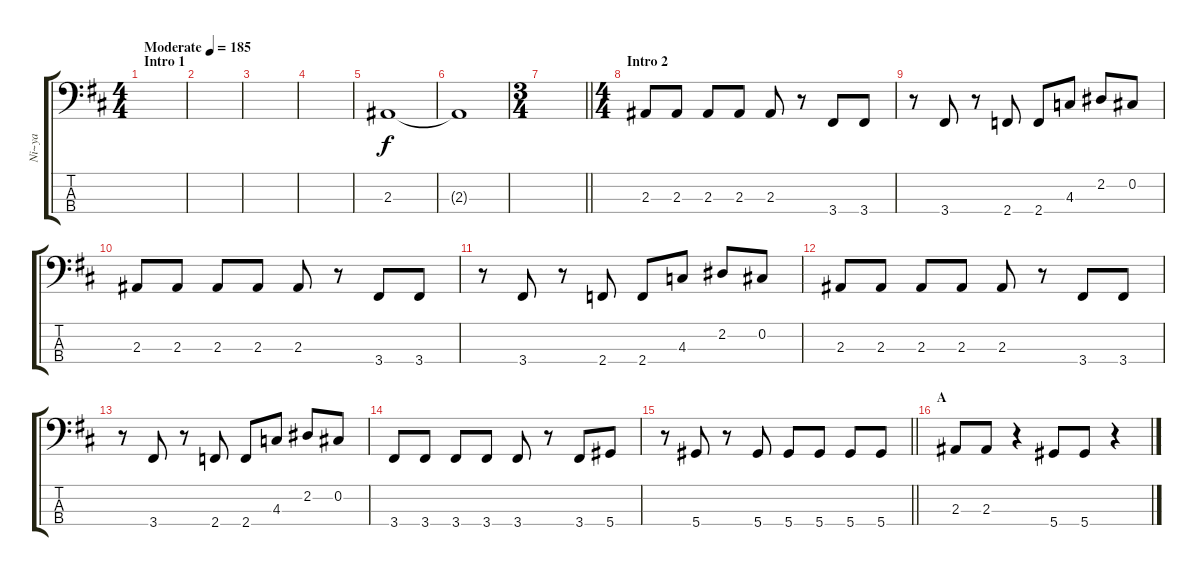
\track ("Ni~ya" "Ni~ya") {instrument electricbasspick}
\staff {score tabs}
\tuning (Gb2 Db2 Ab1 Eb1) {hide}
\ts (4 4)
\section ("" "Intro 1")
\tempo (185 "Moderate")
\clef f4
\ks d
|
|
|
|
2.3.1 |
2.3{t}.1 |
\ts (3 4)
\barLineRight lightlight
|
\ts (4 4)
\section ("" "Intro 2")
2.3.8 2.3.8 2.3.8 2.3.8 2.3.8 r.8 3.4.8 3.4.8 |
r.8 3.4.8 r.8 2.4.8 2.4.8 4.3.8 2.2.8 0.2.8 |
2.3.8 2.3.8 2.3.8 2.3.8 2.3.8 r.8 3.4.8 3.4.8 |
r.8 3.4.8 r.8 2.4.8 2.4.8 4.3.8 2.2.8 0.2.8 |
2.3.8 2.3.8 2.3.8 2.3.8 2.3.8 r.8 3.4.8 3.4.8 |
r.8 3.4.8 r.8 2.4.8 2.4.8 4.3.8 2.2.8 0.2.8 |
3.4.8 3.4.8 3.4.8 3.4.8 3.4.8 r.8 3.4.8 5.4.8 |
\barLineRight lightlight
r.8 5.4.8 r.8 5.4.8 5.4.8 5.4.8 5.4.8 5.4.8 |
\section ("" "A")
2.3.8 2.3.8 r.4 5.4.8 5.4.8 r.4
